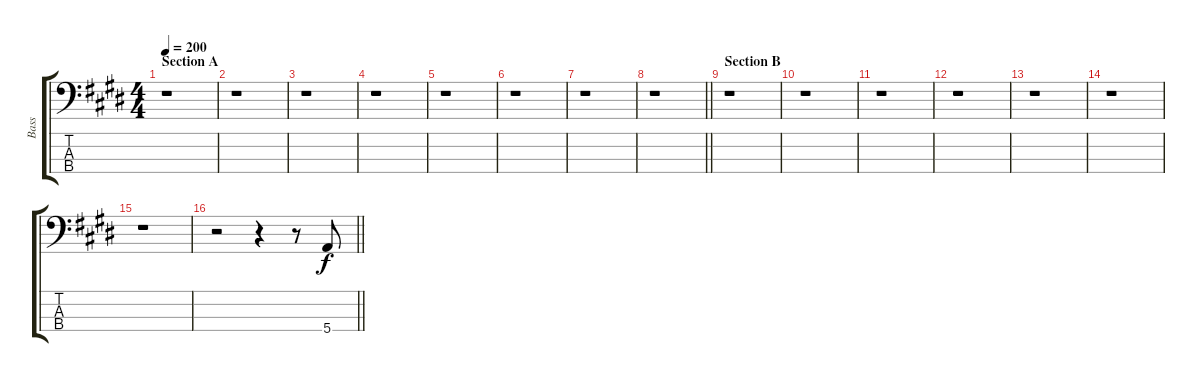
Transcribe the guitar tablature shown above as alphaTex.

\track ("Bass" "Bass") {instrument electricbasspick}
\staff {score tabs}
\tuning (G2 D2 A1 E1) {hide}
\ts (4 4)
\section ("" "Section A")
\tempo 200
\clef f4
\ks e
r.1{dy f} |
r.1 |
r.1 |
r.1 |
r.1 |
r.1 |
r.1 |
\barLineRight lightlight
r.1 |
\section ("" "Section B")
r.1 |
r.1 |
r.1 |
r.1 |
r.1 |
r.1 |
r.1 |
\barLineRight lightlight
r.2 r.4 r.8 5.4.8
